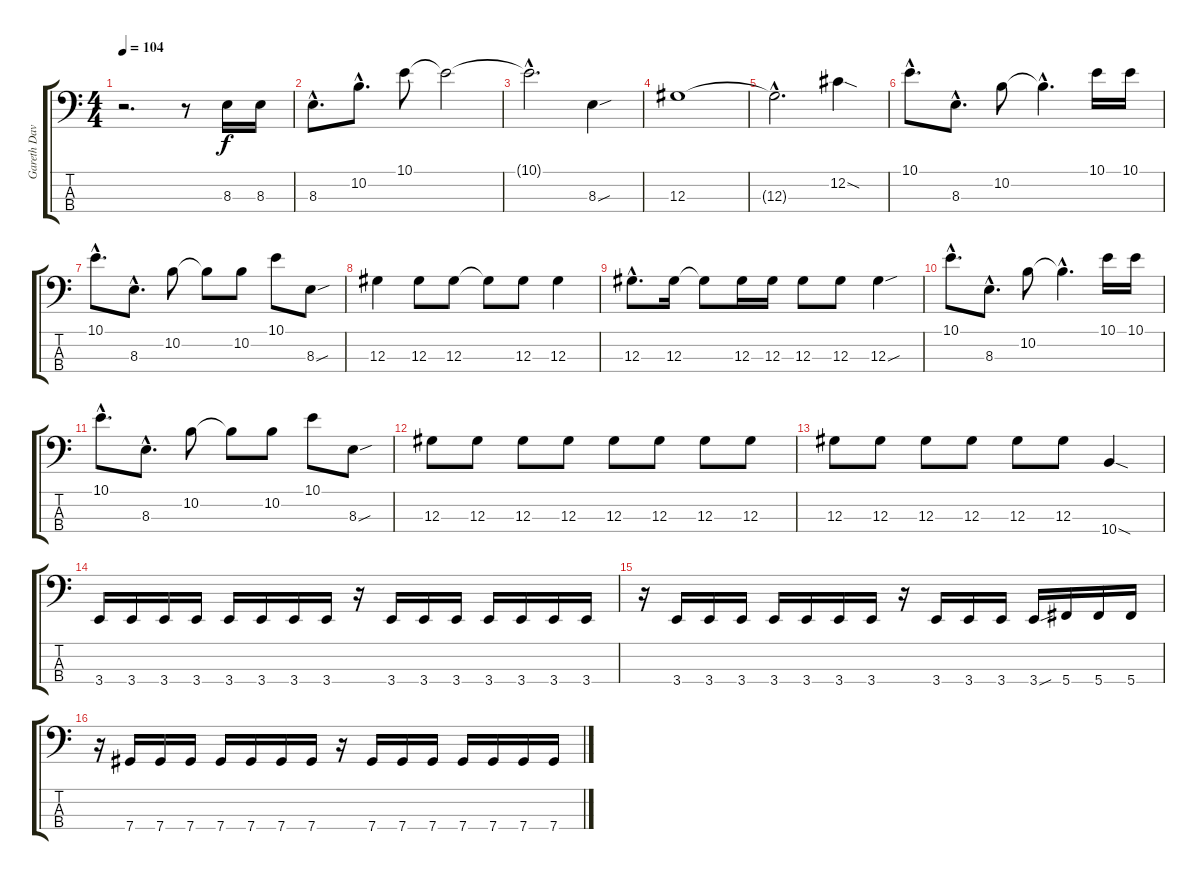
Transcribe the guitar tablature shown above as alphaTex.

\track ("Gareth Davies" "Gareth Dav") {instrument electricbasspick}
\staff {score tabs}
\tuning (Gb2 Db2 Ab1 Db1) {hide}
\ts (4 4)
\tempo 104
\clef f4
\ks c
r.2{d dy f} r.8 8.3.16 8.3.16 |
8.3{hac}.8{d} 10.2{hac}.8{d} 10.1.8 10.1{t}.2 |
10.1{hac t}.2{d} 8.3{sou}.4 |
12.3.1 |
12.3{hac t}.2{d} 12.2{sod}.4 |
10.1{hac}.8{d} 8.3{hac}.8{d} 10.2.8 10.2{hac t}.4{d} 10.1.16 10.1.16 |
10.1{hac}.8{d} 8.3{hac}.8{d} 10.2.8 10.2{t}.8 10.2.8 10.1.8 8.3{sou}.8 |
12.3.4 12.3.8 12.3.8 12.3{t}.8 12.3.8 12.3.4 |
12.3{hac}.8{d} 12.3.16 12.3{t}.8 12.3.16 12.3.16 12.3.8 12.3.8 12.3{sou}.4 |
10.1{hac}.8{d} 8.3{hac}.8{d} 10.2.8 10.2{hac t}.4{d} 10.1.16 10.1.16 |
10.1{hac}.8{d} 8.3{hac}.8{d} 10.2.8 10.2{t}.8 10.2.8 10.1.8 8.3{sou}.8 |
12.3.8 12.3.8 12.3.8 12.3.8 12.3.8 12.3.8 12.3.8 12.3.8 |
12.3.8 12.3.8 12.3.8 12.3.8 12.3.8 12.3.8 10.4{sod}.4 |
3.4.16 3.4.16 3.4.16 3.4.16 3.4.16 3.4.16 3.4.16 3.4.16 r.16 3.4.16 3.4.16 3.4.16 3.4.16 3.4.16 3.4.16 3.4.16 |
r.16 3.4.16 3.4.16 3.4.16 3.4.16 3.4.16 3.4.16 3.4.16 r.16 3.4.16 3.4.16 3.4.16 3.4{sou}.16 5.4.16 5.4.16 5.4.16 |
r.16 7.4.16 7.4.16 7.4.16 7.4.16 7.4.16 7.4.16 7.4.16 r.16 7.4.16 7.4.16 7.4.16 7.4.16 7.4.16 7.4.16 7.4.16
